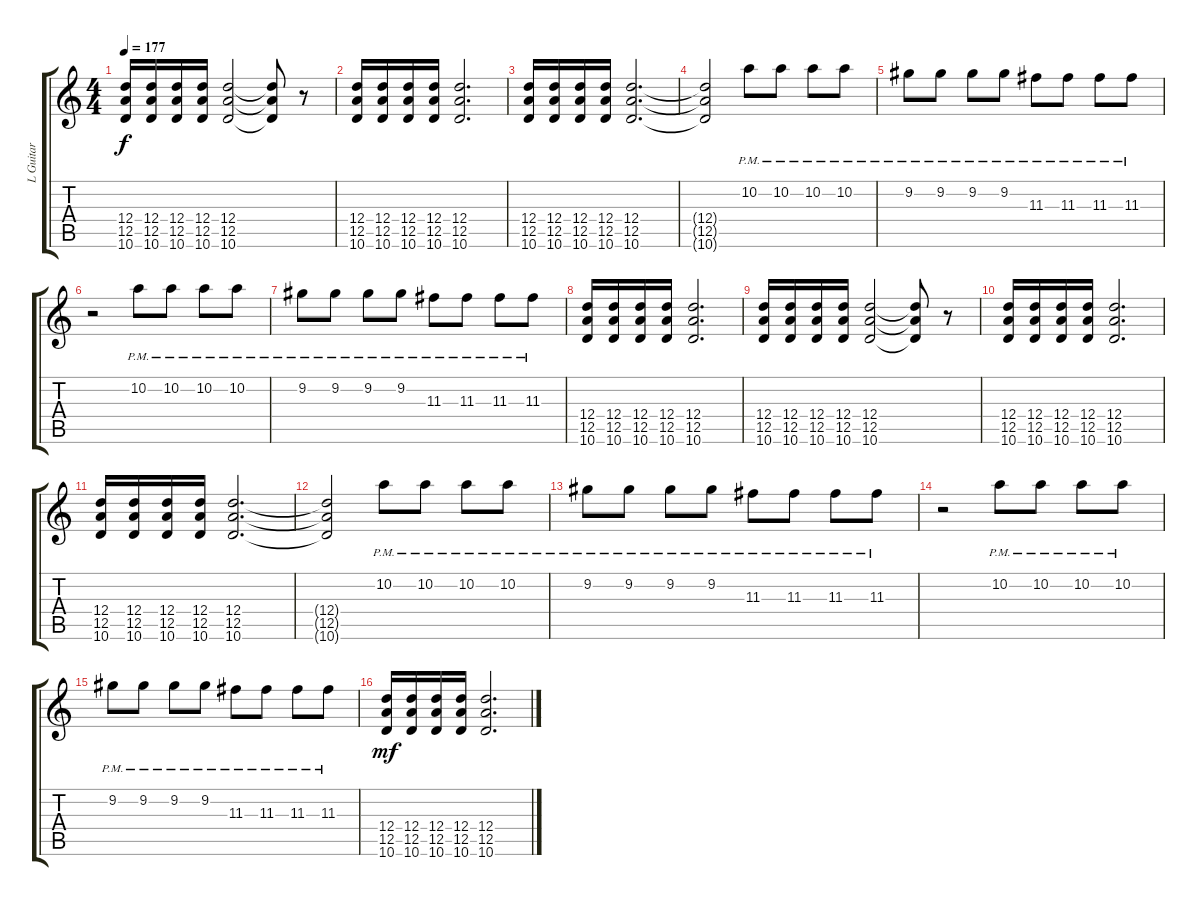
\track ("L Guitar" "L Guitar") {instrument overdrivenguitar}
\staff {score tabs}
\tuning (E4 B3 G3 D3 A2 E2) {hide}
\ts (4 4)
\tempo 177
\clef g2
\ks c
(12.4 12.5 10.6).16{dy f} (12.4 12.5 10.6).16 (12.4 12.5 10.6).16 (12.4 12.5 10.6).16 (12.4 12.5 10.6).2 (12.4{t} 12.5{t} 10.6{t}).8 r.8 |
(12.4 12.5 10.6).16 (12.4 12.5 10.6).16 (12.4 12.5 10.6).16 (12.4 12.5 10.6).16 (12.4 12.5 10.6).2{d} |
(12.4 12.5 10.6).16 (12.4 12.5 10.6).16 (12.4 12.5 10.6).16 (12.4 12.5 10.6).16 (12.4 12.5 10.6).2{d} |
(12.4{t} 12.5{t} 10.6{t}).2 10.2{pm}.8 10.2{pm}.8 10.2{pm}.8 10.2{pm}.8 |
9.2{pm}.8 9.2{pm}.8 9.2{pm}.8 9.2{pm}.8 11.3{pm}.8 11.3{pm}.8 11.3{pm}.8 11.3{pm}.8 |
r.2 10.2{pm}.8 10.2{pm}.8 10.2{pm}.8 10.2{pm}.8 |
9.2{pm}.8 9.2{pm}.8 9.2{pm}.8 9.2{pm}.8 11.3{pm}.8 11.3{pm}.8 11.3{pm}.8 11.3{pm}.8 |
(12.4 12.5 10.6).16 (12.4 12.5 10.6).16 (12.4 12.5 10.6).16 (12.4 12.5 10.6).16 (12.4 12.5 10.6).2{d} |
(12.4 12.5 10.6).16 (12.4 12.5 10.6).16 (12.4 12.5 10.6).16 (12.4 12.5 10.6).16 (12.4 12.5 10.6).2 (12.4{t} 12.5{t} 10.6{t}).8 r.8 |
(12.4 12.5 10.6).16 (12.4 12.5 10.6).16 (12.4 12.5 10.6).16 (12.4 12.5 10.6).16 (12.4 12.5 10.6).2{d} |
(12.4 12.5 10.6).16 (12.4 12.5 10.6).16 (12.4 12.5 10.6).16 (12.4 12.5 10.6).16 (12.4 12.5 10.6).2{d} |
(12.4{t} 12.5{t} 10.6{t}).2 10.2{pm}.8 10.2{pm}.8 10.2{pm}.8 10.2{pm}.8 |
9.2{pm}.8 9.2{pm}.8 9.2{pm}.8 9.2{pm}.8 11.3{pm}.8 11.3{pm}.8 11.3{pm}.8 11.3{pm}.8 |
r.2 10.2{pm}.8 10.2{pm}.8 10.2{pm}.8 10.2{pm}.8 |
9.2{pm}.8 9.2{pm}.8 9.2{pm}.8 9.2{pm}.8 11.3{pm}.8 11.3{pm}.8 11.3{pm}.8 11.3{pm}.8 |
(12.4 12.5 10.6).16{dy mf} (12.4 12.5 10.6).16 (12.4 12.5 10.6).16 (12.4 12.5 10.6).16 (12.4 12.5 10.6).2{d}
